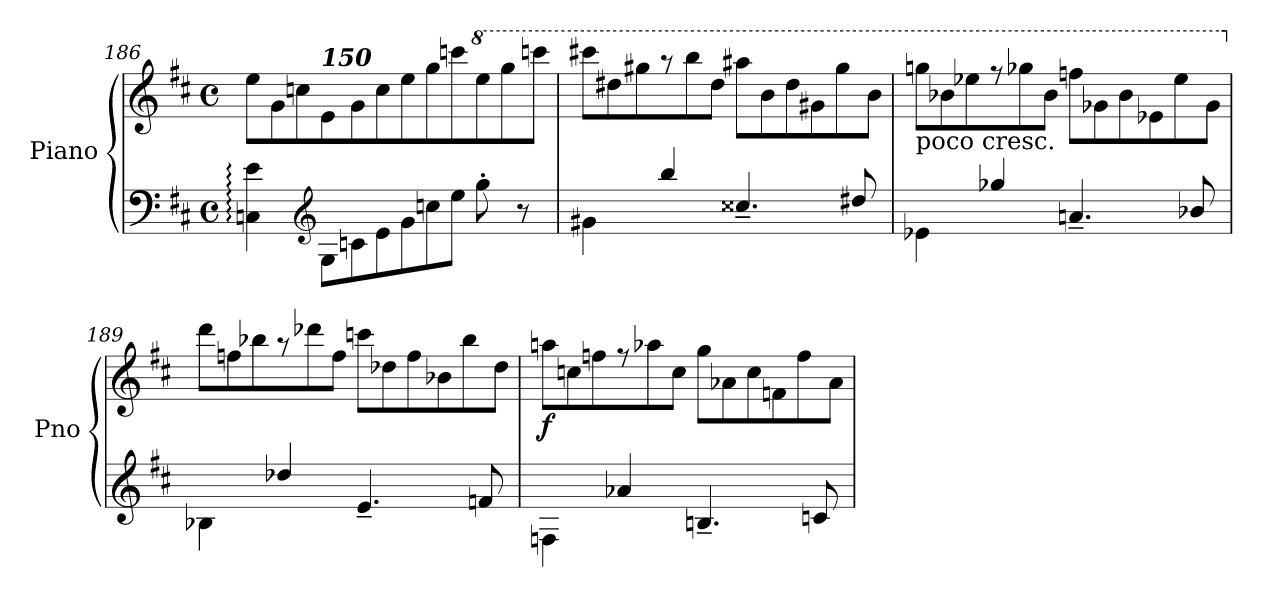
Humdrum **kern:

**kern	**kern	**dynam
*part1	*part1	*part1
*staff2	*staff1	*staff1/2
*I"Piano	*	*
*I'Pno	*	*
*clefF4	*clefG2	*
*k[f#c#]	*k[f#c#]	*
*M4/4	*M4/4	*
*met(c)	*met(c)	*
*	*Xtuplet	*
=186	=186	=186
4Cn\: 4e\:	12ee\L	.
.	12g\	.
.	12ccn\	.
*clefG2	*	*
*Xtuplet	*	*
!	!LO:TX:a:Bi:t=150	!
12G\L	12e\	.
12cn\	12g\	.
12e\	12cc\	.
12g\	12ee\	.
12ccn\	12gg\	.
12ee\J	12cccn\	.
*	*8va	*
8gg'\	12eee\	.
.	12ggg\	.
8r	.	.
.	12ccccn\J	.
!!LO:LB:g=z
=187	=187	=187
4g#X\	12cccc#X\L	.
.	12ddd#X\	.
.	12ggg#X\	.
4bb/	12r	.
.	12bbb\	.
.	12ddd#\J	.
4.cc##X~/	12aaa#X\L	.
.	12bb\	.
.	12ddd#\	.
.	12gg#X\	.
.	12ggg#\	.
8dd#X/	.	.
.	12bb\J	.
=188	=188	=188
!	!LO:TX:b:t=poco cresc.	!
4e-X\	12gggn\L	.
.	12bb-X\	.
.	12eee-X\	.
4gg-X/	12r	.
.	12ggg-X\	.
.	12bb-\J	.
4.an~/	12fffn\L	.
.	12gg-X\	.
.	12bb-\	.
.	12ee-X\	.
.	12eee-\	.
8b-X/	.	.
.	12gg-\J	.
=189	=189	=189
*	*X8va	*
4B-X\	12ddd\L	.
.	12ffn\	.
.	12bb-X\	.
4dd-X/	12r	.
.	12ddd-X\	.
.	12ff\J	.
4.e~/	12cccn\L	.
.	12dd-X\	.
.	12ff\	.
.	12b-X\	.
.	12bb-\	.
8fn/	.	.
.	12dd-\J	.
!!LO:LB:g=z
=190	=190	=190
!	!	!LO:DY:b
4Fn\	12aan\L	f
.	12ccn\	.
.	12ffn\	.
4a-X/	12r	.
.	12aa-X\	.
.	12cc\J	.
4.Bn~/	12gg\L	.
.	12a-X\	.
.	12cc\	.
.	12fn\	.
.	12ff\	.
8cn/	.	.
.	12a-\J	.
=	=	=
*-	*-	*-
